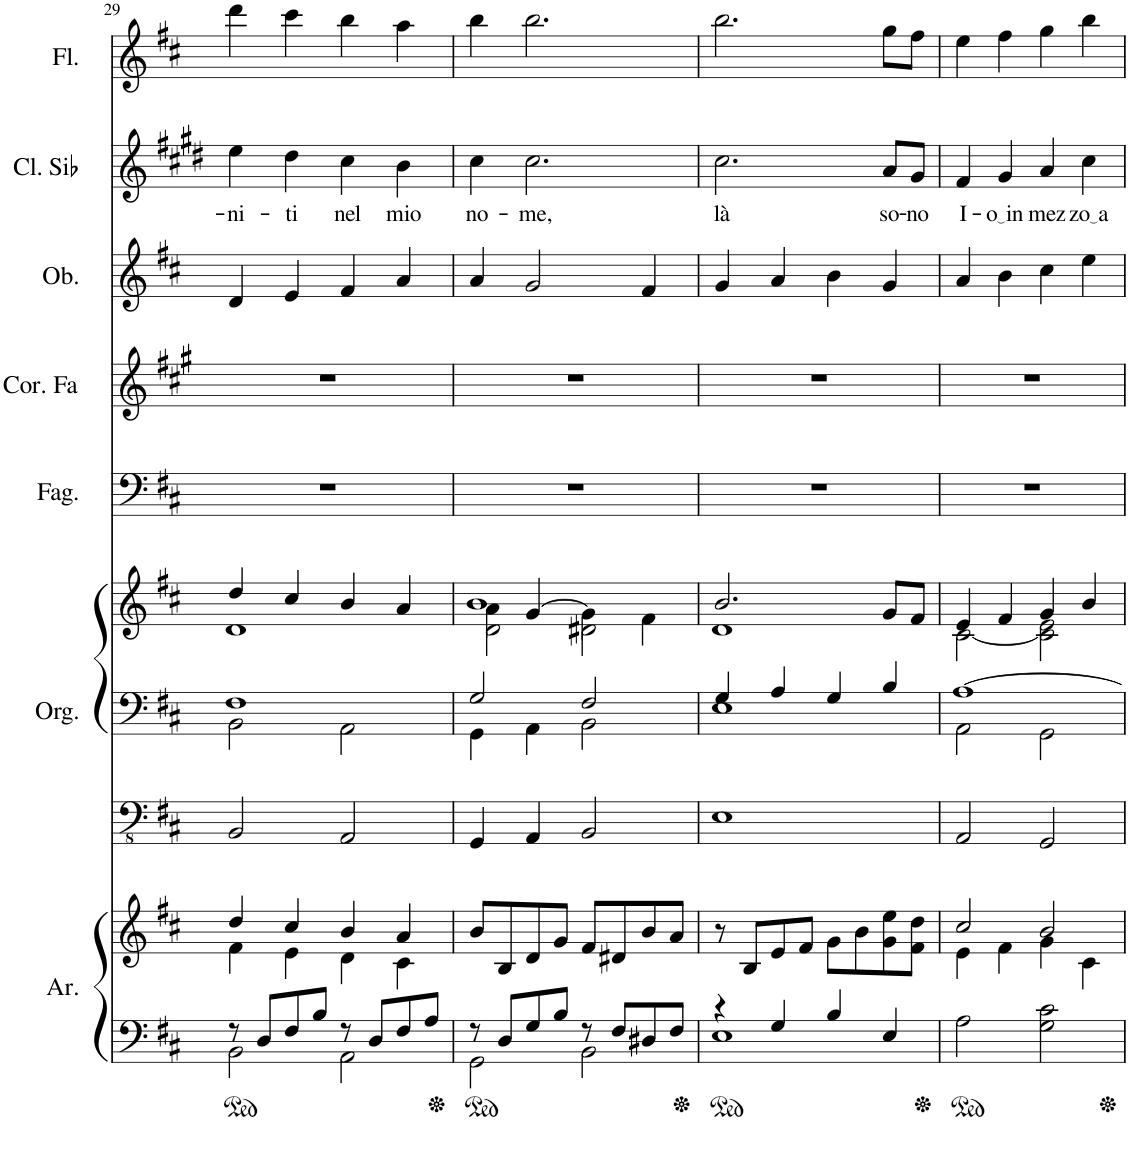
**kern	**kern	**kern	**kern	**kern	**kern	**kern	**kern	**kern	**text	**kern
*part7	*part7	*part6	*part6	*part6	*part5	*part4	*part3	*part2	*part2	*part1
*staff10	*staff9	*staff8	*staff7	*staff6	*staff5	*staff4	*staff3	*staff2	*staff2	*staff1
*I"Arpa	*	*I"Organo a canne	*	*	*I"Fagotto	*I"Corno in Fa	*I"Oboe	*I"Clarinetto in Sib	*	*I"Flauto
*I'Ar.	*	*I'Org.	*	*	*I'Fag.	*I'Cor. Fa	*I'Ob.	*I'Cl. Sib	*	*I'Fl.
!!LO:PB:g=z
*clefF4	*clefG2	*clefFv4	*clefF4	*clefG2	*clefF4	*clefG2	*clefG2	*clefG2	*	*clefG2
*	*	*	*	*	*	*Trd4c7	*	*Trd1c2	*	*
*k[f#c#]	*k[f#c#]	*k[f#c#]	*k[f#c#]	*k[f#c#]	*k[f#c#]	*k[f#c#g#]	*k[f#c#]	*k[f#c#g#d#]	*	*k[f#c#]
*M4/4	*M4/4	*M4/4	*M4/4	*M4/4	*M4/4	*M4/4	*M4/4	*M4/4	*	*M4/4
*met(c)	*met(c)	*met(c)	*met(c)	*met(c)	*met(c)	*met(c)	*met(c)	*met(c)	*	*met(c)
=29	=29	=29	=29	=29	=29	=29	=29	=29	=29	=29
*^	*^	*	*^	*^	*	*	*	*	*	*
!	!	!	!	!	!	!	!	!	!	!	!	!	!LO:LY:b	!
8r	2BB\	4dd/	4f#\	2BBB/	1F#	2BB\	4dd/	1d	1r	1r	4d/	4ee\	-ni-	4ddd\
8D/L	.	.	.	.	.	.	.	.	.	.	.	.	.	.
!	!	!	!	!	!	!	!	!	!	!	!	!	!LO:LY:b	!
8F#/	.	4cc#/	4e\	.	.	.	4cc#/	.	.	.	4e/	4dd#\	-ti	4ccc#\
8B/J	.	.	.	.	.	.	.	.	.	.	.	.	.	.
!	!	!	!	!	!	!	!	!	!	!	!	!	!LO:LY:b	!
8r	2AA\	4b/	4d\	2AAA/	.	2AA\	4b/	.	.	.	4f#/	4cc#\	nel	4bb\
8D/L	.	.	.	.	.	.	.	.	.	.	.	.	.	.
!	!	!	!	!	!	!	!	!	!	!	!	!	!LO:LY:b	!
8F#/	.	4a/	4c#\	.	.	.	4a/	.	.	.	4a/	4b\	mio	4aa\
8A/J	.	.	.	.	.	.	.	.	.	.	.	.	.	.
*	*	*v	*v	*	*	*	*	*	*	*	*	*	*	*
=30	=30	=30	=30	=30	=30	=30	=30	=30	=30	=30	=30	=30	=30
*	*	*	*	*	*	*	*^	*	*	*	*	*	*
!	!	!	!	!	!	!	!	!	!	!	!	!	!LO:LY:b	!
8r	2GG\	8b/L	4GGG/	2G/	4GG\	1b	4a\	2d\	1r	1r	4a/	4cc#\	no-	4bb\
8D/L	.	8B/	.	.	.	.	.	.	.	.	.	.	.	.
!	!	!	!	!	!	!	!	!	!	!	!	!	!LO:LY:b	!
8G/	.	8d/	4AAA/	.	4AA\	.	[4g/	.	.	.	2g/	2.cc#\	-me,	2.bb\
8B/J	.	8g/J	.	.	.	.	.	.	.	.	.	.	.	.
8r	2BB\	8f#/L	2BBB/	2F#/	2BB\	.	4g\]	2d#X\	.	.	.	.	.	.
8F#/L	.	8d#X/	.	.	.	.	.	.	.	.	.	.	.	.
8D#X/	.	8b/	.	.	.	.	4f#\	.	.	.	4f#/	.	.	.
8F#/J	.	8a/J	.	.	.	.	.	.	.	.	.	.	.	.
*	*	*	*	*	*	*	*v	*v	*	*	*	*	*	*
=31	=31	=31	=31	=31	=31	=31	=31	=31	=31	=31	=31	=31	=31
!	!	!	!	!	!	!	!	!	!	!	!	!LO:LY:b	!
4r	1E	8r	1EE	4G/	1E	2.b/	1d	1r	1r	4g/	2.cc#\	là	2.bb\
.	.	8B/L	.	.	.	.	.	.	.	.	.	.	.
4G/	.	8e/	.	4A/	.	.	.	.	.	4a/	.	.	.
.	.	8f#/J	.	.	.	.	.	.	.	.	.	.	.
4B/	.	8g\L	.	4G/	.	.	.	.	.	4b\	.	.	.
.	.	8b\	.	.	.	.	.	.	.	.	.	.	.
!	!	!	!	!	!	!	!	!	!	!	!	!LO:LY:b	!
4E/	.	8g\ 8ee\	.	4B/	.	8g/L	.	.	.	4g/	8a/L	so-	8gg\L
!	!	!	!	!	!	!	!	!	!	!	!	!LO:LY:b	!
.	.	8f#\ 8dd\J	.	.	.	8f#/J	.	.	.	.	8g#/J	-no	8ff#\J
*v	*v	*	*	*	*	*	*	*	*	*	*	*	*
=32	=32	=32	=32	=32	=32	=32	=32	=32	=32	=32	=32	=32
*	*^	*	*	*	*	*	*	*	*	*	*	*
!	!	!	!	!	!	!	!	!	!	!	!	!LO:LY:b	!
2A\	2cc#/	4e\	2AAA/	[1A	2AA\	4e/	[2c#\	1r	1r	4a/	4f#/	I-	4ee\
!	!	!	!	!	!	!	!	!	!	!	!	!LO:LY:b	!
.	.	4f#\	.	.	.	4f#/	.	.	.	4b\	4g#/	o in	4ff#\
!	!	!	!	!	!	!	!	!	!	!	!	!LO:LY:b	!
2G\ 2c#\	2b/	4g\	2GGG/	.	2GG\	4g/	2c#\] 2e\	.	.	4cc#\	4a/	mez-	4gg\
!	!	!	!	!	!	!	!	!	!	!	!	!LO:LY:b	!
.	.	4c#\	.	.	.	4b/	.	.	.	4ee\	4cc#\	zo a	4bb\
*	*	*	*	*v	*v	*	*	*	*	*	*	*	*
*	*v	*v	*	*	*v	*v	*	*	*	*	*	*
=	=	=	=	=	=	=	=	=	=	=
*-	*-	*-	*-	*-	*-	*-	*-	*-	*-	*-
